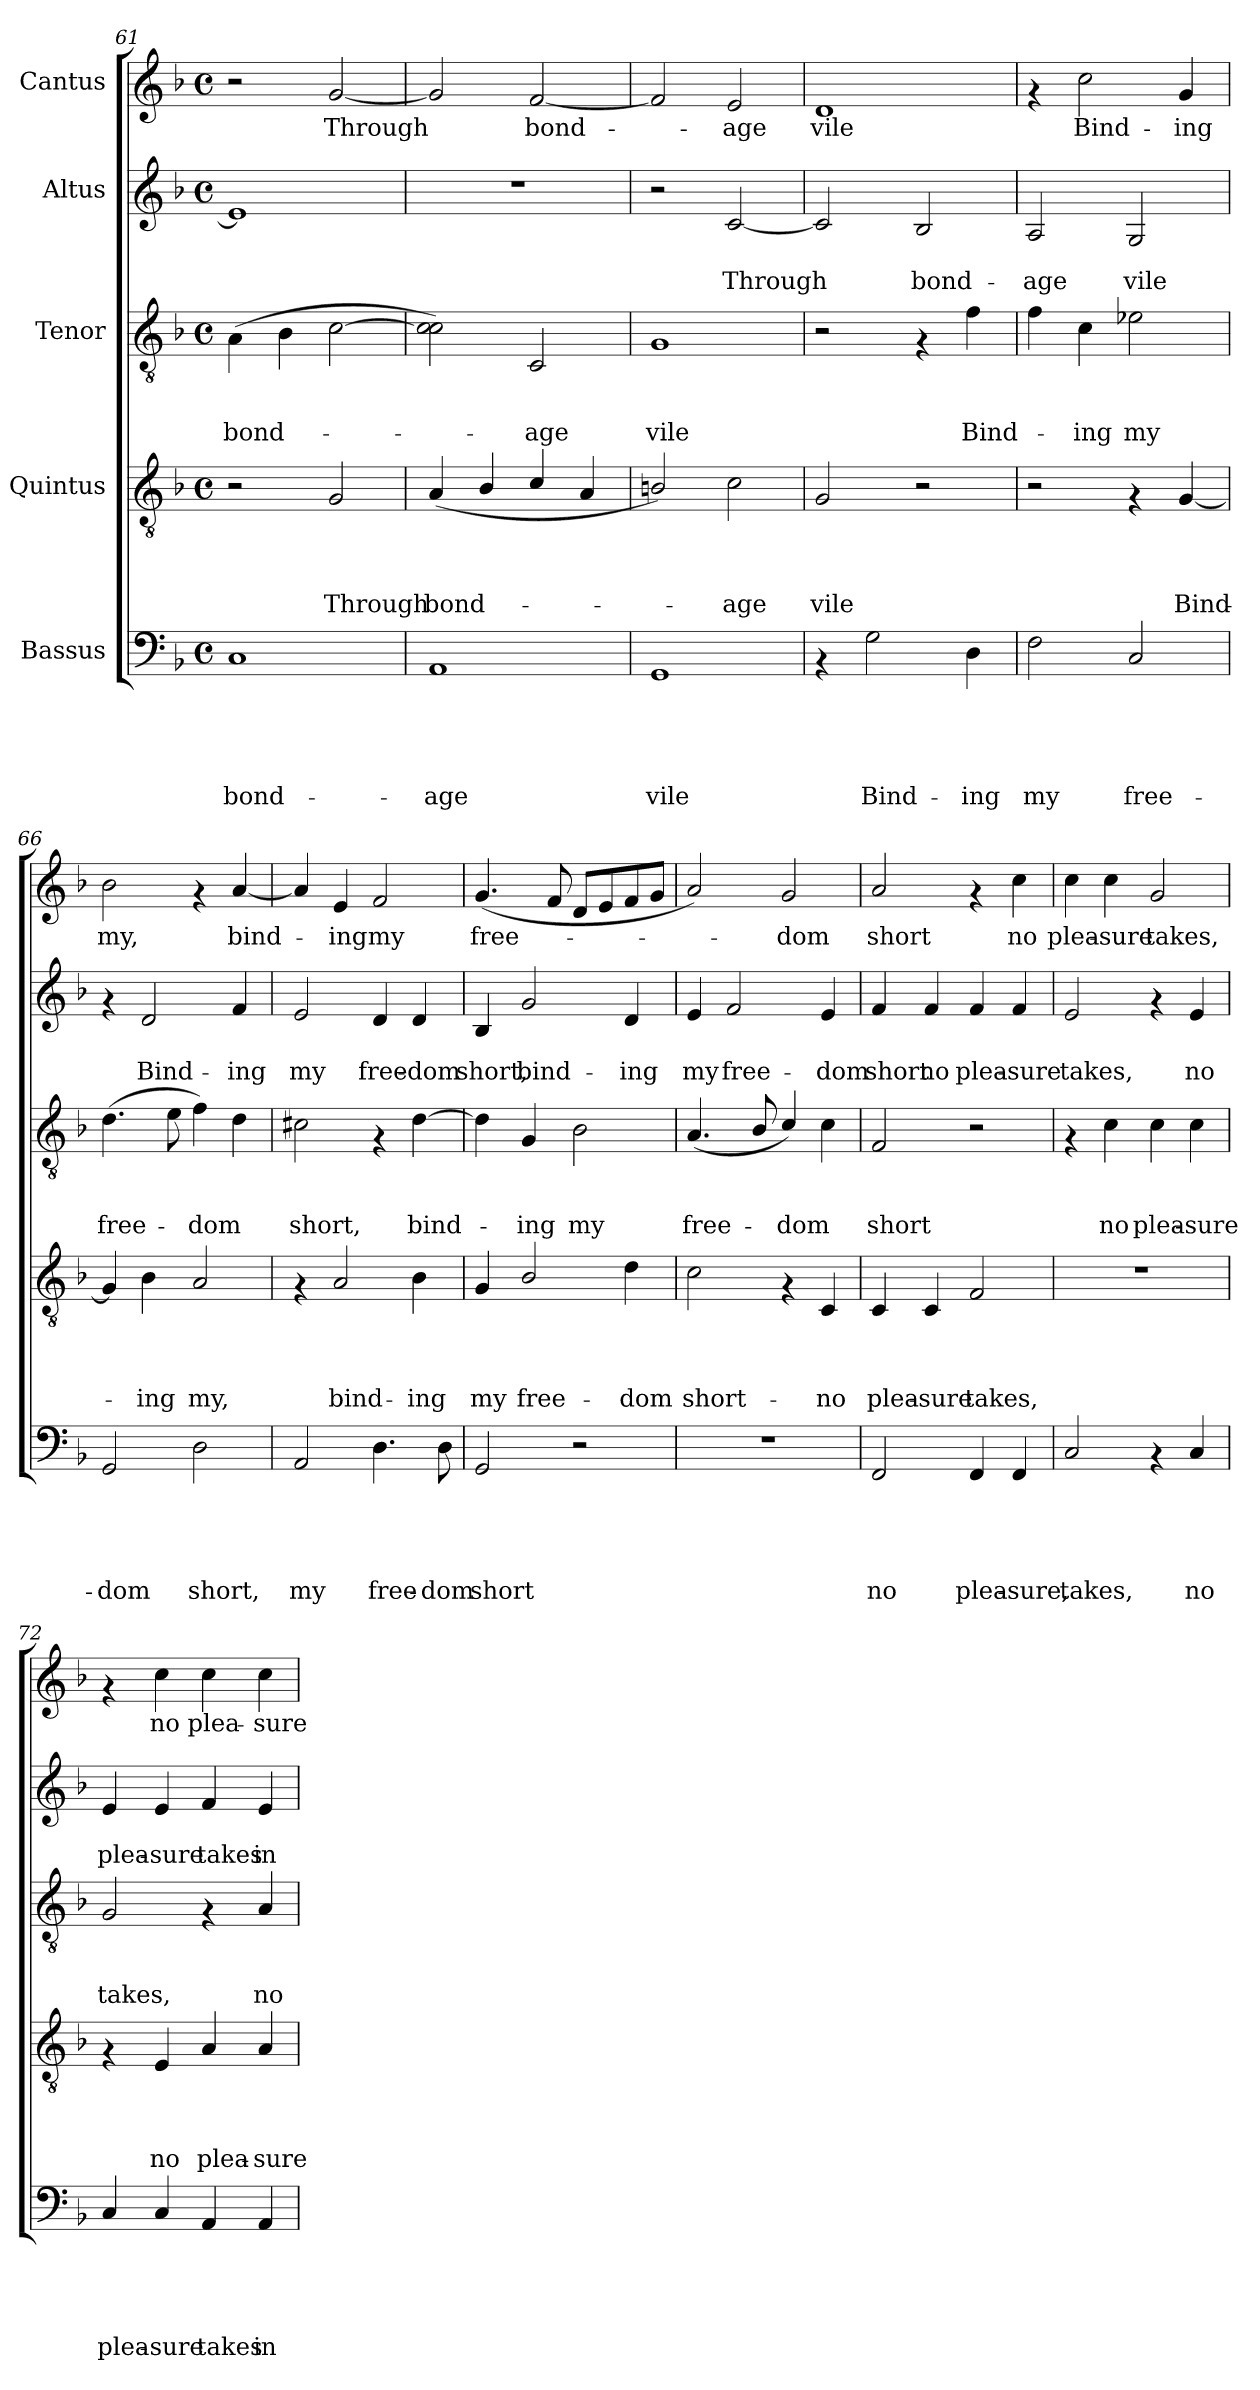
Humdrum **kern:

**kern	**text	**text	**text	**text	**text	**kern	**text	**text	**text	**text	**kern	**text	**text	**text	**kern	**text	**text	**kern	**text
*part5	*part5	*part5	*part5	*part5	*part5	*part4	*part4	*part4	*part4	*part4	*part3	*part3	*part3	*part3	*part2	*part2	*part2	*part1	*part1
*staff5	*staff5	*staff5	*staff5	*staff5	*staff5	*staff4	*staff4	*staff4	*staff4	*staff4	*staff3	*staff3	*staff3	*staff3	*staff2	*staff2	*staff2	*staff1	*staff1
*I"Bassus	*	*	*	*	*	*I"Quintus	*	*	*	*	*I"Tenor	*	*	*	*I"Altus	*	*	*I"Cantus	*
*clefF4	*	*	*	*	*	*clefGv2	*	*	*	*	*clefGv2	*	*	*	*clefG2	*	*	*clefG2	*
*k[b-]	*	*	*	*	*	*k[b-]	*	*	*	*	*k[b-]	*	*	*	*k[b-]	*	*	*k[b-]	*
*F:	*	*	*	*	*	*F:	*	*	*	*	*F:	*	*	*	*F:	*	*	*F:	*
*M4/4	*	*	*	*	*	*M4/4	*	*	*	*	*M4/4	*	*	*	*M4/4	*	*	*M4/4	*
*met(c)	*	*	*	*	*	*met(c)	*	*	*	*	*met(c)	*	*	*	*met(c)	*	*	*met(c)	*
=61	=61	=61	=61	=61	=61	=61	=61	=61	=61	=61	=61	=61	=61	=61	=61	=61	=61	=61	=61
!	!	!	!	!	!LO:LY:b	!	!	!	!	!	!	!	!	!LO:LY:b	!	!	!	!	!
1C	.	.	.	.	bond-	2r	.	.	.	.	(>4A\	.	.	bond-	1e]	.	.	2r	.
.	.	.	.	.	.	.	.	.	.	.	4B-\	.	.	.	.	.	.	.	.
!	!	!	!	!	!	!	!	!	!	!LO:LY:b	!	!	!	!	!	!	!	!	!LO:LY:b
.	.	.	.	.	.	2G/	.	.	.	Through	[>2c\	.	.	.	.	.	.	[<2g/	Through
=62	=62	=62	=62	=62	=62	=62	=62	=62	=62	=62	=62	=62	=62	=62	=62	=62	=62	=62	=62
!	!	!	!	!	!LO:LY:b	!	!	!	!	!LO:LY:b	!	!	!	!	!	!	!	!	!
1AA	.	.	.	.	-age	(<4A/	.	.	.	bond-	2c\] 2c\)	.	.	.	1r	.	.	2g/]	.
.	.	.	.	.	.	4B-/	.	.	.	.	.	.	.	.	.	.	.	.	.
!	!	!	!	!	!	!	!	!	!	!	!	!	!	!LO:LY:b	!	!	!	!	!LO:LY:b
.	.	.	.	.	.	4c/	.	.	.	.	2C/	.	.	-age	.	.	.	[<2f/	bond-
.	.	.	.	.	.	4A/	.	.	.	.	.	.	.	.	.	.	.	.	.
=63	=63	=63	=63	=63	=63	=63	=63	=63	=63	=63	=63	=63	=63	=63	=63	=63	=63	=63	=63
!	!	!	!	!	!LO:LY:b	!	!	!	!	!	!	!	!	!LO:LY:b	!	!	!	!	!
1GG	.	.	.	.	vile	2Bn/)	.	.	.	.	1G	.	.	vile	2r	.	.	2f/]	.
!	!	!	!	!	!	!	!	!	!	!LO:LY:b	!	!	!	!	!	!	!LO:LY:b	!	!LO:LY:b
.	.	.	.	.	.	2c\	.	.	.	-age	.	.	.	.	[<2c/	.	Through	2e/	-age
=64	=64	=64	=64	=64	=64	=64	=64	=64	=64	=64	=64	=64	=64	=64	=64	=64	=64	=64	=64
!	!	!	!	!	!	!	!	!	!	!LO:LY:b	!	!	!	!	!	!	!	!	!LO:LY:b
4rAA	.	.	.	.	.	2G/	.	.	.	vile	2r	.	.	.	2c/]	.	.	1d	vile
!	!	!	!	!	!LO:LY:b	!	!	!	!	!	!	!	!	!	!	!	!	!	!
2G\	.	.	.	.	Bind-	.	.	.	.	.	.	.	.	.	.	.	.	.	.
!	!	!	!	!	!	!	!	!	!	!	!	!	!	!	!	!	!LO:LY:b	!	!
.	.	.	.	.	.	2r	.	.	.	.	4rF	.	.	.	2B-/	.	bond-	.	.
!	!	!	!	!	!LO:LY:b	!	!	!	!	!	!	!	!	!LO:LY:b	!	!	!	!	!
4D\	.	.	.	.	-ing	.	.	.	.	.	4f\	.	.	Bind-	.	.	.	.	.
!!LO:PB:g=z
=65	=65	=65	=65	=65	=65	=65	=65	=65	=65	=65	=65	=65	=65	=65	=65	=65	=65	=65	=65
!	!	!	!	!	!LO:LY:b	!	!	!	!	!	!	!	!	!	!	!	!LO:LY:b	!	!
2F\	.	.	.	.	my	2r	.	.	.	.	4f\	.	.	.	2A/	.	-age	4rf	.
!	!	!	!	!	!	!	!	!	!	!	!	!	!	!LO:LY:b	!	!	!	!	!LO:LY:b
.	.	.	.	.	.	.	.	.	.	.	4c\	.	.	-ing	.	.	.	2cc\	Bind-
!	!	!	!	!	!LO:LY:b	!	!	!	!	!	!	!	!	!LO:LY:b	!	!	!LO:LY:b	!	!
2C/	.	.	.	.	free-	4rF	.	.	.	.	2e-X\	.	.	my	2G/	.	vile	.	.
!	!	!	!	!	!	!	!	!	!	!LO:LY:b	!	!	!	!	!	!	!	!	!LO:LY:b
.	.	.	.	.	.	[<4G/	.	.	.	Bind-	.	.	.	.	.	.	.	4g/	-ing
=66	=66	=66	=66	=66	=66	=66	=66	=66	=66	=66	=66	=66	=66	=66	=66	=66	=66	=66	=66
!	!	!	!	!	!LO:LY:b	!	!	!	!	!	!	!	!	!LO:LY:b	!	!	!	!	!LO:LY:b
2GG/	.	.	.	.	-dom	4G/]	.	.	.	.	(>4.d\	.	.	free-	4rf	.	.	2b-\	my,
!	!	!	!	!	!	!	!	!	!	!LO:LY:b	!	!	!	!	!	!	!LO:LY:b	!	!
.	.	.	.	.	.	4B-\	.	.	.	-ing	.	.	.	.	2d/	.	Bind-	.	.
.	.	.	.	.	.	.	.	.	.	.	8e\	.	.	.	.	.	.	.	.
!	!	!	!	!	!LO:LY:b	!	!	!	!	!LO:LY:b	!	!	!	!LO:LY:b	!	!	!	!	!
2D\	.	.	.	.	short,	2A/	.	.	.	my,	4f\)	.	.	-dom	.	.	.	4rf	.
!	!	!	!	!	!	!	!	!	!	!	!	!	!	!	!	!	!LO:LY:b	!	!LO:LY:b
.	.	.	.	.	.	.	.	.	.	.	4d\	.	.	.	4f/	.	-ing	[<4a/	bind-
=67	=67	=67	=67	=67	=67	=67	=67	=67	=67	=67	=67	=67	=67	=67	=67	=67	=67	=67	=67
!	!	!	!	!	!LO:LY:b	!	!	!	!	!	!	!	!	!LO:LY:b	!	!	!LO:LY:b	!	!
2AA/	.	.	.	.	my	4rF	.	.	.	.	2c#X\	.	.	short,	2e/	.	my	4a/]	.
!	!	!	!	!	!	!	!	!	!	!LO:LY:b	!	!	!	!	!	!	!	!	!LO:LY:b
.	.	.	.	.	.	2A/	.	.	.	bind-	.	.	.	.	.	.	.	4e/	-ing
!	!	!	!	!	!LO:LY:b	!	!	!	!	!	!	!	!	!	!	!	!LO:LY:b	!	!LO:LY:b
4.D\	.	.	.	.	free-	.	.	.	.	.	4rF	.	.	.	4d/	.	free-	2f/	my
!	!	!	!	!	!	!	!	!	!	!LO:LY:b	!	!	!	!LO:LY:b	!	!	!LO:LY:b	!	!
.	.	.	.	.	.	4B-\	.	.	.	-ing	[>4d\	.	.	bind-	4d/	.	-dom	.	.
!	!	!	!	!	!LO:LY:b	!	!	!	!	!	!	!	!	!	!	!	!	!	!
8D\	.	.	.	.	-dom	.	.	.	.	.	.	.	.	.	.	.	.	.	.
=68	=68	=68	=68	=68	=68	=68	=68	=68	=68	=68	=68	=68	=68	=68	=68	=68	=68	=68	=68
!	!	!	!	!	!LO:LY:b	!	!	!	!	!LO:LY:b	!	!	!	!	!	!	!LO:LY:b	!	!LO:LY:b
2GG/	.	.	.	.	short	4G/	.	.	.	my	4d\]	.	.	.	4B-/	.	short,	(<4.g/	free-
!	!	!	!	!	!	!	!	!	!	!LO:LY:b	!	!	!	!LO:LY:b	!	!	!LO:LY:b	!	!
.	.	.	.	.	.	2B-/	.	.	.	free-	4G/	.	.	-ing	2g/	.	bind-	.	.
.	.	.	.	.	.	.	.	.	.	.	.	.	.	.	.	.	.	8f/	.
!	!	!	!	!	!	!	!	!	!	!	!	!	!	!LO:LY:b	!	!	!	!	!
2r	.	.	.	.	.	.	.	.	.	.	2B-\	.	.	my	.	.	.	8d/L	.
.	.	.	.	.	.	.	.	.	.	.	.	.	.	.	.	.	.	8e/	.
!	!	!	!	!	!	!	!	!	!	!LO:LY:b	!	!	!	!	!	!	!LO:LY:b	!	!
.	.	.	.	.	.	4d\	.	.	.	-dom	.	.	.	.	4d/	.	-ing	8f/	.
.	.	.	.	.	.	.	.	.	.	.	.	.	.	.	.	.	.	8g/J	.
=69	=69	=69	=69	=69	=69	=69	=69	=69	=69	=69	=69	=69	=69	=69	=69	=69	=69	=69	=69
!	!	!	!	!	!	!	!	!	!	!LO:LY:b	!	!	!	!LO:LY:b	!	!	!LO:LY:b	!	!
1r	.	.	.	.	.	2c\	.	.	.	short-	(<4.A/	.	.	free-	4e/	.	my	2a/)	.
!	!	!	!	!	!	!	!	!	!	!	!	!	!	!	!	!	!LO:LY:b	!	!
.	.	.	.	.	.	.	.	.	.	.	.	.	.	.	2f/	.	free-	.	.
.	.	.	.	.	.	.	.	.	.	.	8B-/	.	.	.	.	.	.	.	.
!	!	!	!	!	!	!	!	!	!	!	!	!	!	!LO:LY:b	!	!	!	!	!LO:LY:b
.	.	.	.	.	.	4rF	.	.	.	.	4c/)	.	.	-dom	.	.	.	2g/	-dom
!	!	!	!	!	!	!	!	!	!	!LO:LY:b	!	!	!	!	!	!	!LO:LY:b	!	!
.	.	.	.	.	.	4C/	.	.	.	-no	4c\	.	.	.	4e/	.	-dom	.	.
!!LO:PB:g=z
=70	=70	=70	=70	=70	=70	=70	=70	=70	=70	=70	=70	=70	=70	=70	=70	=70	=70	=70	=70
!	!	!	!	!	!LO:LY:b	!	!	!	!	!LO:LY:b	!	!	!	!LO:LY:b	!	!	!LO:LY:b	!	!LO:LY:b
2FF/	.	.	.	.	no	4C/	.	.	.	plea-	2F/	.	.	short	4f/	.	short	2a/	short
!	!	!	!	!	!	!	!	!	!	!LO:LY:b	!	!	!	!	!	!	!LO:LY:b	!	!
.	.	.	.	.	.	4C/	.	.	.	-sure	.	.	.	.	4f/	.	no	.	.
!	!	!	!	!	!LO:LY:b	!	!	!	!	!LO:LY:b	!	!	!	!	!	!	!LO:LY:b	!	!
4FF/	.	.	.	.	plea-	2F/	.	.	.	takes,	2r	.	.	.	4f/	.	plea-	4rf	.
!	!	!	!	!	!LO:LY:b	!	!	!	!	!	!	!	!	!	!	!	!LO:LY:b	!	!LO:LY:b
4FF/	.	.	.	.	-sure,	.	.	.	.	.	.	.	.	.	4f/	.	-sure	4cc\	no
=71	=71	=71	=71	=71	=71	=71	=71	=71	=71	=71	=71	=71	=71	=71	=71	=71	=71	=71	=71
!	!	!	!	!	!LO:LY:b	!	!	!	!	!	!	!	!	!	!	!	!LO:LY:b	!	!LO:LY:b
2C/	.	.	.	.	takes,	1r	.	.	.	.	4rF	.	.	.	2e/	.	takes,	4cc\	plea-
!	!	!	!	!	!	!	!	!	!	!	!	!	!	!LO:LY:b	!	!	!	!	!LO:LY:b
.	.	.	.	.	.	.	.	.	.	.	4c\	.	.	no	.	.	.	4cc\	-sure
!	!	!	!	!	!	!	!	!	!	!	!	!	!	!LO:LY:b	!	!	!	!	!LO:LY:b
4rAA	.	.	.	.	.	.	.	.	.	.	4c\	.	.	plea-	4rf	.	.	2g/	takes,
!	!	!	!	!	!LO:LY:b	!	!	!	!	!	!	!	!	!LO:LY:b	!	!	!LO:LY:b	!	!
4C/	.	.	.	.	no	.	.	.	.	.	4c\	.	.	-sure	4e/	.	no	.	.
=72	=72	=72	=72	=72	=72	=72	=72	=72	=72	=72	=72	=72	=72	=72	=72	=72	=72	=72	=72
!	!	!	!	!	!LO:LY:b	!	!	!	!	!	!	!	!	!LO:LY:b	!	!	!LO:LY:b	!	!
4C/	.	.	.	.	plea-	4rF	.	.	.	.	2G/	.	.	takes,	4e/	.	plea-	4rf	.
!	!	!	!	!	!LO:LY:b	!	!	!	!	!LO:LY:b	!	!	!	!	!	!	!LO:LY:b	!	!LO:LY:b
4C/	.	.	.	.	-sure	4E/	.	.	.	no	.	.	.	.	4e/	.	-sure	4cc\	no
!	!	!	!	!	!LO:LY:b	!	!	!	!	!LO:LY:b	!	!	!	!	!	!	!LO:LY:b	!	!LO:LY:b
4AA/	.	.	.	.	takes	4A/	.	.	.	plea-	4rF	.	.	.	4f/	.	takes	4cc\	plea-
!	!	!	!	!	!LO:LY:b	!	!	!	!	!LO:LY:b	!	!	!	!LO:LY:b	!	!	!LO:LY:b	!	!LO:LY:b
4AA/	.	.	.	.	in	4A/	.	.	.	-sure	4A/	.	.	no	4e/	.	in	4cc\	-sure
=	=	=	=	=	=	=	=	=	=	=	=	=	=	=	=	=	=	=	=
*-	*-	*-	*-	*-	*-	*-	*-	*-	*-	*-	*-	*-	*-	*-	*-	*-	*-	*-	*-
